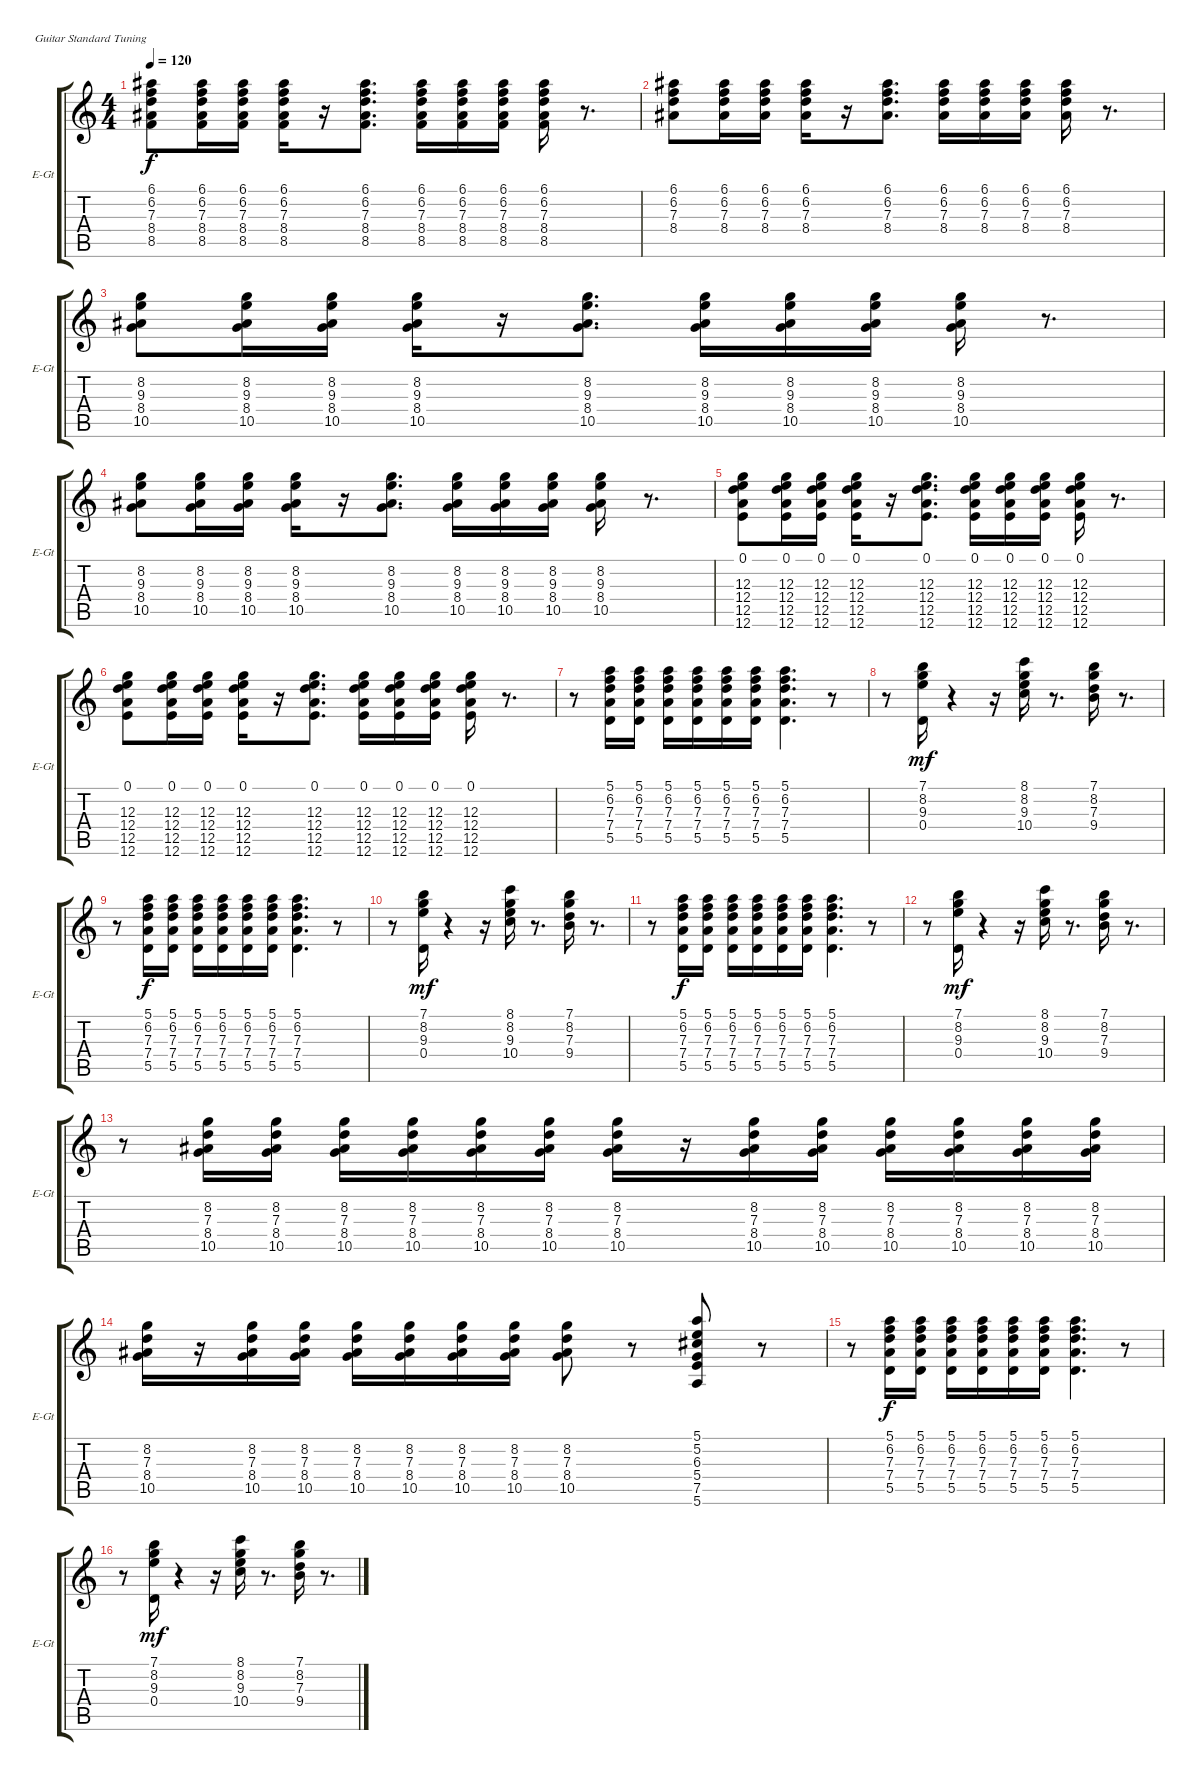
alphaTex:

\bracketExtendMode groupsimilarinstruments
\singleTrackTrackNamePolicy allsystems
\multiTrackTrackNamePolicy allsystems
\firstSystemTrackNameOrientation horizontal
\otherSystemsTrackNameOrientation horizontal
\track ("E-Git CLEAN " "E-Gt") {instrument electricguitarclean}
\staff {score tabs}
\tuning (E4 B3 G3 D3 A2 E2)
\ts (4 4)
\tempo 120
\clef g2
\ks c
(6.1 6.2 7.3 8.4 8.5).8{dy f} (6.1 6.2 7.3 8.4 8.5).16 (6.1 6.2 7.3 8.4 8.5).16 (6.1 6.2 7.3 8.4 8.5).16 r.16 (6.1 6.2 7.3 8.4 8.5).8{d} (6.1 6.2 7.3 8.4 8.5).16 (6.1 6.2 7.3 8.4 8.5).16 (6.1 6.2 7.3 8.4 8.5).16 (6.1 6.2 7.3 8.4 8.5).16 r.8{d} |
(6.1 6.2 7.3 8.4).8 (6.1 6.2 7.3 8.4).16 (6.1 6.2 7.3 8.4).16 (6.1 6.2 7.3 8.4).16 r.16 (6.1 6.2 7.3 8.4).8{d} (6.1 6.2 7.3 8.4).16 (6.1 6.2 7.3 8.4).16 (6.1 6.2 7.3 8.4).16 (6.1 6.2 7.3 8.4).16 r.8{d} |
(10.5 8.4 9.3 8.2).8 (10.5 8.4 9.3 8.2).16 (10.5 8.4 9.3 8.2).16 (10.5 8.4 9.3 8.2).16 r.16 (10.5 8.4 9.3 8.2).8{d} (10.5 8.4 9.3 8.2).16 (10.5 8.4 9.3 8.2).16 (10.5 8.4 9.3 8.2).16 (10.5 8.4 9.3 8.2).16 r.8{d} |
(10.5 8.4 9.3 8.2).8 (10.5 8.4 9.3 8.2).16 (10.5 8.4 9.3 8.2).16 (10.5 8.4 9.3 8.2).16 r.16 (10.5 8.4 9.3 8.2).8{d} (10.5 8.4 9.3 8.2).16 (10.5 8.4 9.3 8.2).16 (10.5 8.4 9.3 8.2).16 (10.5 8.4 9.3 8.2).16 r.8{d} |
(12.6 12.5 12.4 0.1 12.3).8 (12.6 12.5 12.4 0.1 12.3).16 (12.6 12.5 12.4 0.1 12.3).16 (12.6 12.5 12.4 0.1 12.3).16 r.16 (12.6 12.5 12.4 0.1 12.3).8{d} (12.6 12.5 12.4 0.1 12.3).16 (12.6 12.5 12.4 0.1 12.3).16 (12.6 12.5 12.4 0.1 12.3).16 (12.6 12.5 12.4 0.1 12.3).16 r.8{d} |
(12.6 12.5 12.4 0.1 12.3).8 (12.6 12.5 12.4 0.1 12.3).16 (12.6 12.5 12.4 0.1 12.3).16 (12.6 12.5 12.4 0.1 12.3).16 r.16 (12.6 12.5 12.4 0.1 12.3).8{d} (12.6 12.5 12.4 0.1 12.3).16 (12.6 12.5 12.4 0.1 12.3).16 (12.6 12.5 12.4 0.1 12.3).16 (12.6 12.5 12.4 0.1 12.3).16 r.8{d} |
r.8 (7.4 7.3 6.2 5.1 5.5).16 (5.1 6.2 7.3 5.5 7.4).16 (5.5 7.4 7.3 6.2 5.1).16 (5.1 6.2 7.3 7.4 5.5).16 (5.5 7.4 7.3 6.2 5.1).16 (5.1 6.2 7.3 5.5 7.4).16 (5.5 7.4 7.3 6.2 5.1).4{d} r.8 |
r.8 (9.3 8.2 7.1 0.4).16{dy mf} r.4 r.16 (9.3 8.1 8.2 10.4).16 r.8{d} (7.3 8.2 7.1 9.4).16 r.8{d} |
r.8 (7.4 7.3 6.2 5.1 5.5).16{dy f} (5.1 6.2 7.3 5.5 7.4).16 (5.5 7.4 7.3 6.2 5.1).16 (5.1 6.2 7.3 7.4 5.5).16 (5.5 7.4 7.3 6.2 5.1).16 (5.1 6.2 7.3 5.5 7.4).16 (5.5 7.4 7.3 6.2 5.1).4{d} r.8 |
r.8 (9.3 8.2 7.1 0.4).16{dy mf} r.4 r.16 (9.3 8.1 8.2 10.4).16 r.8{d} (7.3 8.2 7.1 9.4).16 r.8{d} |
r.8 (7.4 7.3 6.2 5.1 5.5).16{dy f} (5.1 6.2 7.3 5.5 7.4).16 (5.5 7.4 7.3 6.2 5.1).16 (5.1 6.2 7.3 7.4 5.5).16 (5.5 7.4 7.3 6.2 5.1).16 (5.1 6.2 7.3 5.5 7.4).16 (5.5 7.4 7.3 6.2 5.1).4{d} r.8 |
r.8 (9.3 8.2 7.1 0.4).16{dy mf} r.4 r.16 (9.3 8.1 8.2 10.4).16 r.8{d} (7.3 8.2 7.1 9.4).16 r.8{d} |
r.8 (7.3 8.4 8.2 10.5).16 (8.2 8.4 7.3 10.5).16 (7.3 8.4 8.2 10.5).16 (8.2 7.3 8.4 10.5).16 (7.3 8.4 8.2 10.5).16 (8.2 7.3 8.4 10.5).16 (7.3 8.4 8.2 10.5).16 r.16 (7.3 8.4 8.2 10.5).16 (8.2 8.4 7.3 10.5).16 (7.3 8.4 8.2 10.5).16 (8.2 7.3 8.4 10.5).16 (7.3 8.4 8.2 10.5).16 (8.2 7.3 8.4 10.5).16 |
(10.5 7.3 8.4 8.2).16 r.16 (10.5 7.3 8.4 8.2).16 (8.2 8.4 10.5 7.3).16 (10.5 7.3 8.4 8.2).16 (8.2 7.3 8.4 10.5).16 (10.5 7.3 8.4 8.2).16 (8.2 7.3 8.4 10.5).16 (10.5 7.3 8.4 8.2).8 r.8 (5.1 5.6 7.5 5.4 6.3 5.2).8 r.8 |
r.8 (7.4 7.3 6.2 5.1 5.5).16{dy f} (5.1 6.2 7.3 5.5 7.4).16 (5.5 7.4 7.3 6.2 5.1).16 (5.1 6.2 7.3 7.4 5.5).16 (5.5 7.4 7.3 6.2 5.1).16 (5.1 6.2 7.3 5.5 7.4).16 (5.5 7.4 7.3 6.2 5.1).4{d} r.8 |
r.8 (9.3 8.2 7.1 0.4).16{dy mf} r.4 r.16 (9.3 8.1 8.2 10.4).16 r.8{d} (7.3 8.2 7.1 9.4).16 r.8{d}
